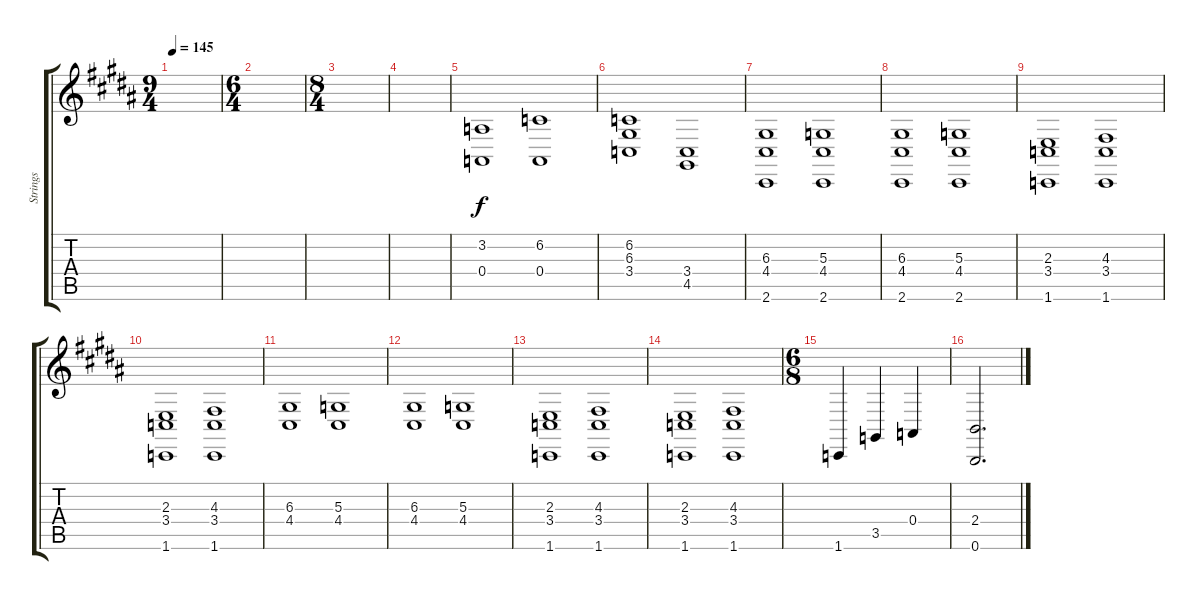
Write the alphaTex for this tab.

\track ("Strings" "Strings") {instrument stringensemble1}
\staff {score tabs}
\tuning (B3 Gb3 D3 A2 E2 B1) {hide}
\ts (9 4)
\tempo 145
\clef g2
\ks g#minor
|
\ts (6 4)
|
\ts (8 4)
|
|
(3.2 0.4).1 (6.2 0.4).1 |
(6.2 6.3 3.4).1 (3.4 4.5).1 |
(6.3 4.4 2.6).1 (5.3 4.4 2.6).1 |
(6.3 4.4 2.6).1 (5.3 4.4 2.6).1 |
(2.3 3.4 1.6).1 (4.3 3.4 1.6).1 |
(2.3 3.4 1.6).1 (4.3 3.4 1.6).1 |
(6.3 4.4).1 (5.3 4.4).1 |
(6.3 4.4).1 (5.3 4.4).1 |
(2.3 3.4 1.6).1 (4.3 3.4 1.6).1 |
(2.3 3.4 1.6).1 (4.3 3.4 1.6).1 |
\ts (6 8)
1.6.4 3.5.4 0.4.4 |
(2.4 0.6).2{d}
